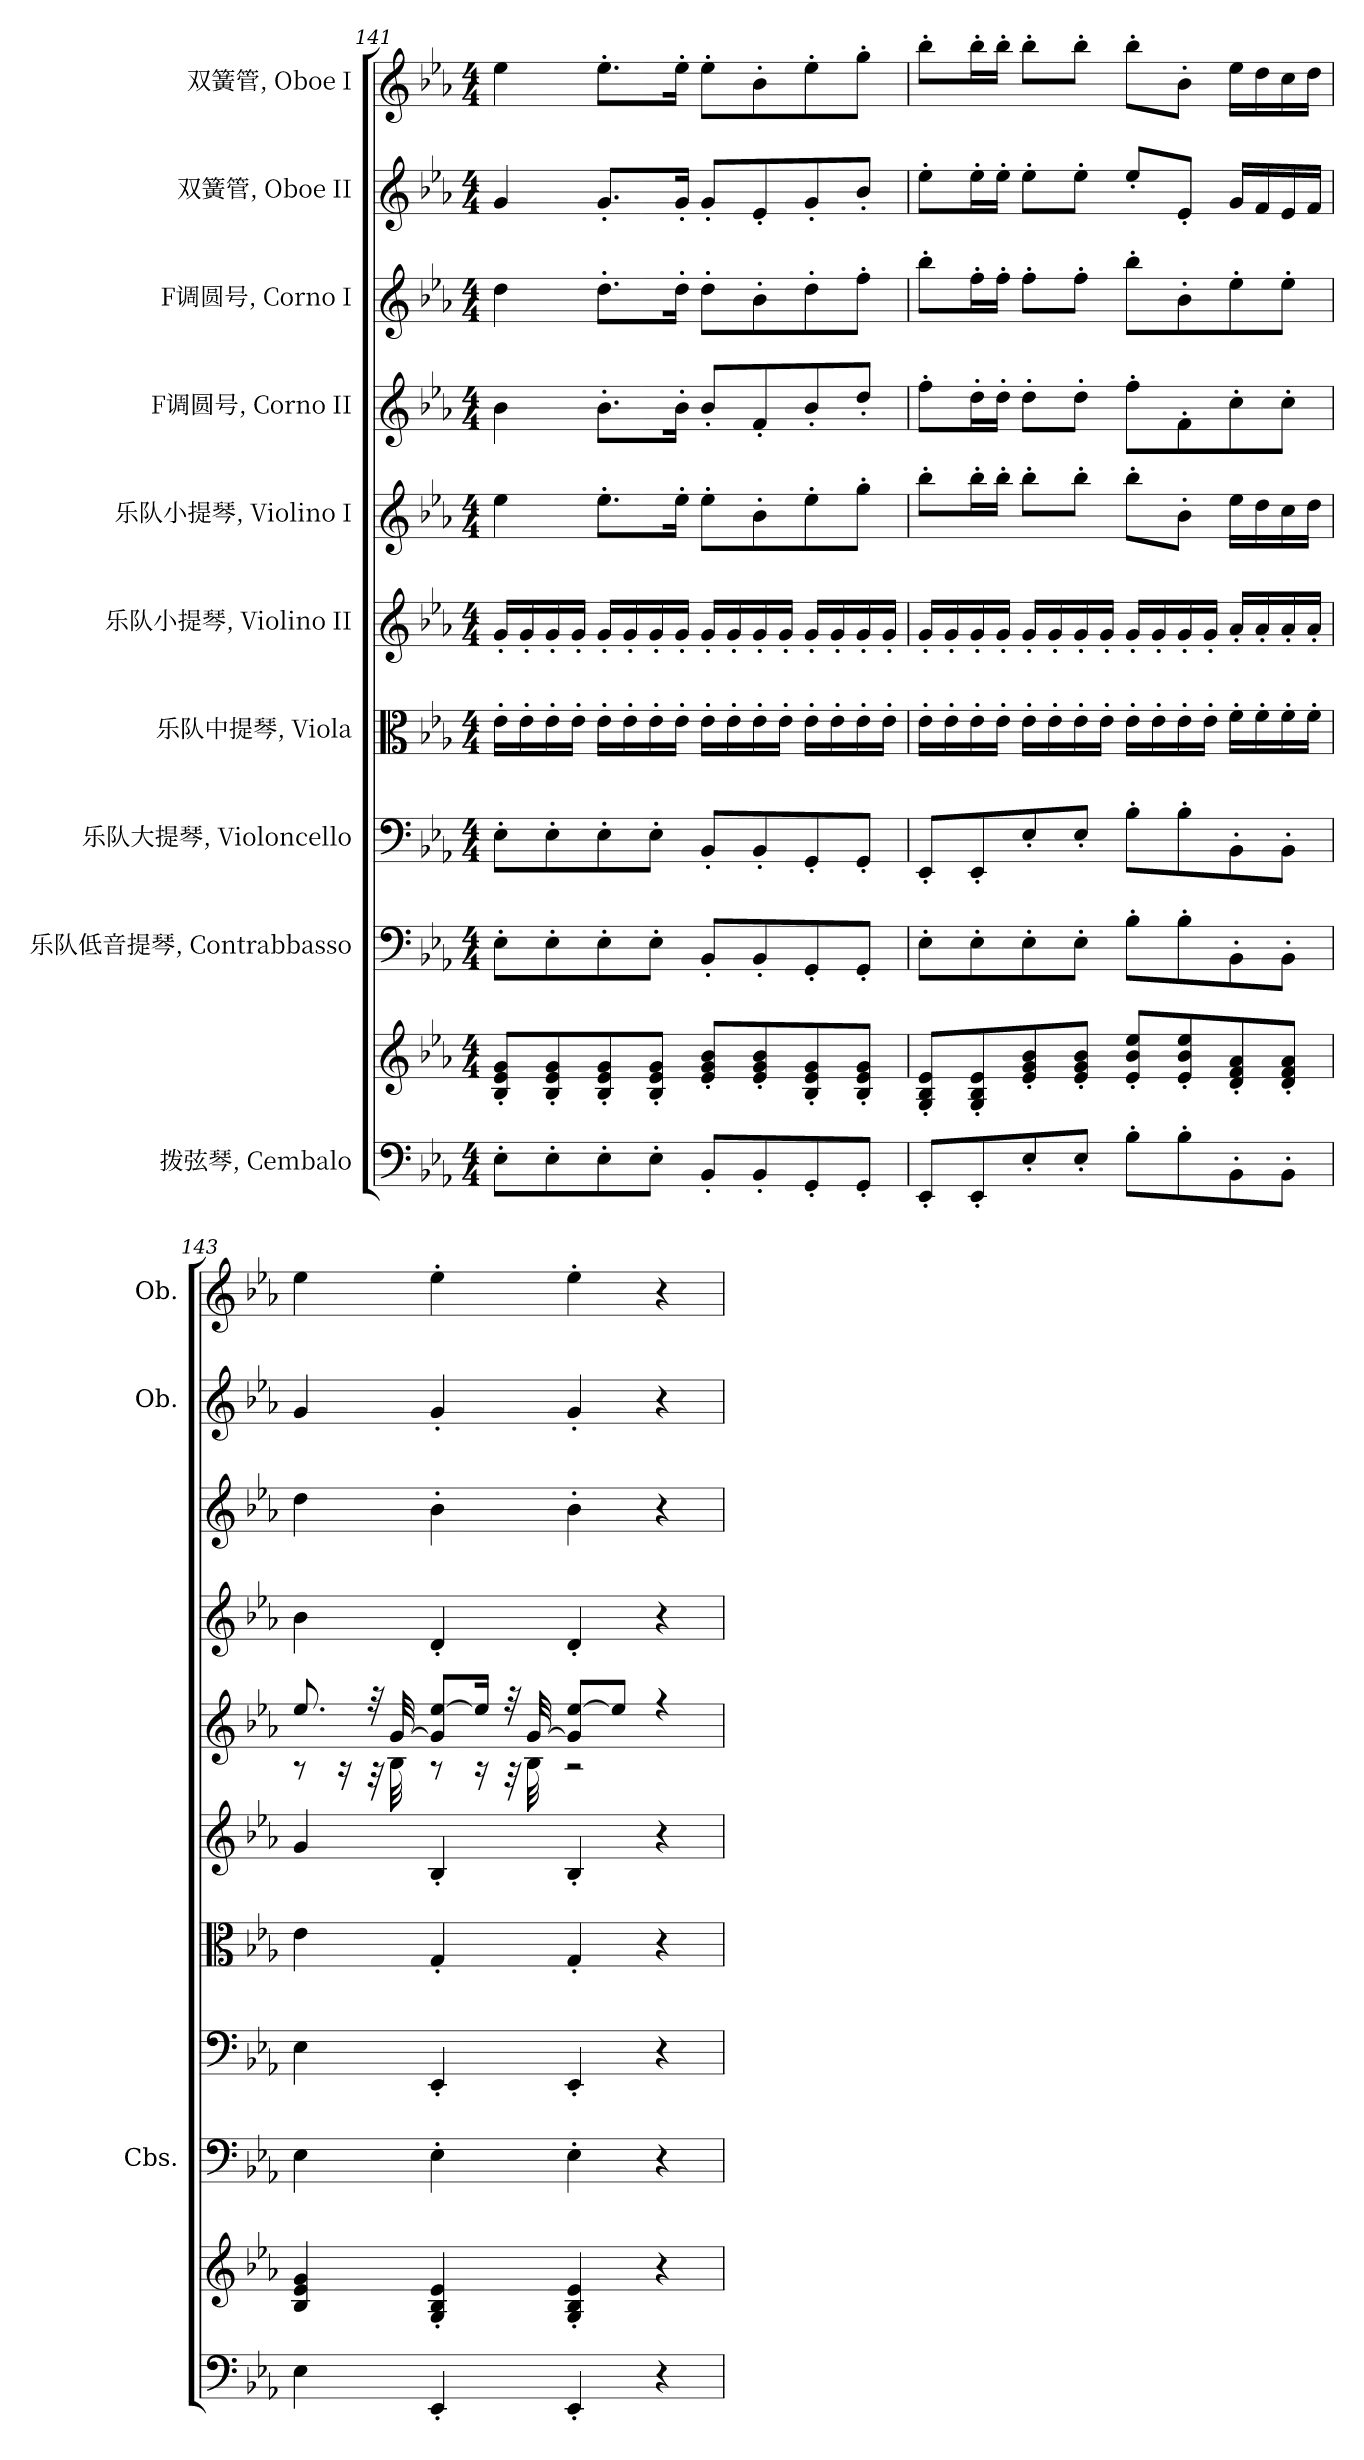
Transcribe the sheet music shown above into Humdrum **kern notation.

**kern	**kern	**kern	**kern	**kern	**kern	**kern	**kern	**kern	**kern	**kern
*part10	*part10	*part9	*part8	*part7	*part6	*part5	*part4	*part3	*part2	*part1
*staff11	*staff10	*staff9	*staff8	*staff7	*staff6	*staff5	*staff4	*staff3	*staff2	*staff1
*I"拨弦琴, Cembalo	*	*I"乐队低音提琴, Contrabbasso	*I"乐队大提琴, Violoncello	*I"乐队中提琴, Viola	*I"乐队小提琴, Violino II	*I"乐队小提琴, Violino I	*I"F调圆号, Corno II	*I"F调圆号, Corno I	*I"双簧管, Oboe II	*I"双簧管, Oboe I
*	*	*I'Cbs.	*	*	*	*	*	*	*I'Ob.	*I'Ob.
*clefF4	*clefG2	*clefF4	*clefF4	*clefC3	*clefG2	*clefG2	*clefG2	*clefG2	*clefG2	*clefG2
*	*	*ITrd7c12	*	*	*	*	*ITrd4c7	*ITrd4c7	*	*
*k[b-e-a-]	*k[b-e-a-]	*k[b-e-a-]	*k[b-e-a-]	*k[b-e-a-]	*k[b-e-a-]	*k[b-e-a-]	*k[b-e-a-d-]	*k[b-e-a-d-]	*k[b-e-a-]	*k[b-e-a-]
*M4/4	*M4/4	*M4/4	*M4/4	*M4/4	*M4/4	*M4/4	*M4/4	*M4/4	*M4/4	*M4/4
=141	=141	=141	=141	=141	=141	=141	=141	=141	=141	=141
8E-'\L	8B-/' 8e-/' 8g/'L	8EE-'\L	8E-'\L	16e-'\LL	16g'/LL	4ee-\	4e-\	4g\	4g/	4ee-\
.	.	.	.	16e-'\	16g'/	.	.	.	.	.
8E-'\	8B-/' 8e-/' 8g/'	8EE-'\	8E-'\	16e-'\	16g'/	.	.	.	.	.
.	.	.	.	16e-'\JJ	16g'/JJ	.	.	.	.	.
8E-'\	8B-/' 8e-/' 8g/'	8EE-'\	8E-'\	16e-'\LL	16g'/LL	8.ee-'\L	8.e-'\L	8.g'\L	8.g'/L	8.ee-'\L
.	.	.	.	16e-'\	16g'/	.	.	.	.	.
8E-'\J	8B-/' 8e-/' 8g/'J	8EE-'\J	8E-'\J	16e-'\	16g'/	.	.	.	.	.
.	.	.	.	16e-'\JJ	16g'/JJ	16ee-'\Jk	16e-'\Jk	16g'\Jk	16g'/Jk	16ee-'\Jk
8BB-'/L	8e-/' 8g/' 8b-/'L	8BBB-'/L	8BB-'/L	16e-'\LL	16g'/LL	8ee-'\L	8e-'/L	8g'\L	8g'/L	8ee-'\L
.	.	.	.	16e-'\	16g'/	.	.	.	.	.
8BB-'/	8e-/' 8g/' 8b-/'	8BBB-'/	8BB-'/	16e-'\	16g'/	8b-'\	8B-'/	8e-'\	8e-'/	8b-'\
.	.	.	.	16e-'\JJ	16g'/JJ	.	.	.	.	.
8GG'/	8B-/' 8e-/' 8g/'	8GGG'/	8GG'/	16e-'\LL	16g'/LL	8ee-'\	8e-'/	8g'\	8g'/	8ee-'\
.	.	.	.	16e-'\	16g'/	.	.	.	.	.
8GG'/J	8B-/' 8e-/' 8g/'J	8GGG'/J	8GG'/J	16e-'\	16g'/	8gg'\J	8g'/J	8b-'\J	8b-'/J	8gg'\J
.	.	.	.	16e-'\JJ	16g'/JJ	.	.	.	.	.
!!LO:PB:g=z
=142	=142	=142	=142	=142	=142	=142	=142	=142	=142	=142
8EE-'/L	8G/' 8B-/' 8e-/'L	8EE-'\L	8EE-'/L	16e-'\LL	16g'/LL	8bb-'\L	8b-'\L	8ee-'\L	8ee-'\L	8bb-'\L
.	.	.	.	16e-'\	16g'/	.	.	.	.	.
8EE-'/	8G/' 8B-/' 8e-/'	8EE-'\	8EE-'/	16e-'\	16g'/	16bb-'\L	16g'\L	16b-'\L	16ee-'\L	16bb-'\L
.	.	.	.	16e-'\JJ	16g'/JJ	16bb-'\JJ	16g'\JJ	16b-'\JJ	16ee-'\JJ	16bb-'\JJ
*	*	*	*	*	*	*	*	*	*	*MM131
8E-'/	8e-/' 8g/' 8b-/'	8EE-'\	8E-'/	16e-'\LL	16g'/LL	8bb-'\L	8g'\L	8b-'\L	8ee-'\L	8bb-'\L
.	.	.	.	16e-'\	16g'/	.	.	.	.	.
8E-'/J	8e-/' 8g/' 8b-/'J	8EE-'\J	8E-'/J	16e-'\	16g'/	8bb-'\J	8g'\J	8b-'\J	8ee-'\J	8bb-'\J
.	.	.	.	16e-'\JJ	16g'/JJ	.	.	.	.	.
*	*	*	*	*	*	*	*	*	*	*MM130
8B-'\L	8e-/' 8b-/' 8ee-/'L	8BB-'\L	8B-'\L	16e-'\LL	16g'/LL	8bb-'\L	8b-'\L	8ee-'\L	8ee-'/L	8bb-'\L
.	.	.	.	16e-'\	16g'/	.	.	.	.	.
8B-'\	8e-/' 8b-/' 8ee-/'	8BB-'\	8B-'\	16e-'\	16g'/	8b-'\J	8B-'\	8e-'\	8e-'/J	8b-'\J
.	.	.	.	16e-'\JJ	16g'/JJ	.	.	.	.	.
*	*	*	*	*	*	*	*	*	*	*MM125
8BB-'\	8d/' 8f/' 8a-/'	8BBB-'\	8BB-'\	16f'\LL	16a-'/LL	16ee-\LL	8f'\	8a-'\	16g/LL	16ee-\LL
.	.	.	.	16f'\	16a-'/	16dd\	.	.	16f/	16dd\
8BB-'\J	8d/' 8f/' 8a-/'J	8BBB-'\J	8BB-'\J	16f'\	16a-'/	16cc\	8f'\J	8a-'\J	16e-/	16cc\
.	.	.	.	16f'\JJ	16a-'/JJ	16dd\JJ	.	.	16f/JJ	16dd\JJ
=143	=143	=143	=143	=143	=143	=143	=143	=143	=143	=143
*	*	*	*	*	*	*	*	*	*	*MM120
*	*	*	*	*	*	*^	*	*	*	*
4E-\	4B-/ 4e-/ 4g/	4EE-\	4E-\	4e-\	4g/	8.ee-/	8r	4e-\	4g\	4g/	4ee-\
.	.	.	.	.	.	.	16r	.	.	.	.
.	.	.	.	.	.	32r	32r	.	.	.	.
.	.	.	.	.	.	[32g/	32B-\	.	.	.	.
*	*	*	*	*	*	*	*	*	*	*	*MM112
4EE-'/	4G/' 4B-/' 4e-/'	4EE-'\	4EE-'/	4G'/	4B-'/	8g/] [8ee-/L	8r	4G'/	4e-'\	4g'/	4ee-'\
.	.	.	.	.	.	16ee-/Jk]	16r	.	.	.	.
.	.	.	.	.	.	32r	32r	.	.	.	.
.	.	.	.	.	.	[32g/	32B-\	.	.	.	.
*	*	*	*	*	*	*	*	*	*	*	*MM104
4EE-'/	4G/' 4B-/' 4e-/'	4EE-'\	4EE-'/	4G'/	4B-'/	8g/] [8ee-/L	2r	4G'/	4e-'\	4g'/	4ee-'\
.	.	.	.	.	.	8ee-/J]	.	.	.	.	.
*	*	*	*	*	*	*	*	*	*	*	*MM52
4r	4r	4r	4r	4r	4r	4r	.	4r	4r	4r	4r
*	*	*	*	*	*	*v	*v	*	*	*	*
=	=	=	=	=	=	=	=	=	=	=
*-	*-	*-	*-	*-	*-	*-	*-	*-	*-	*-
